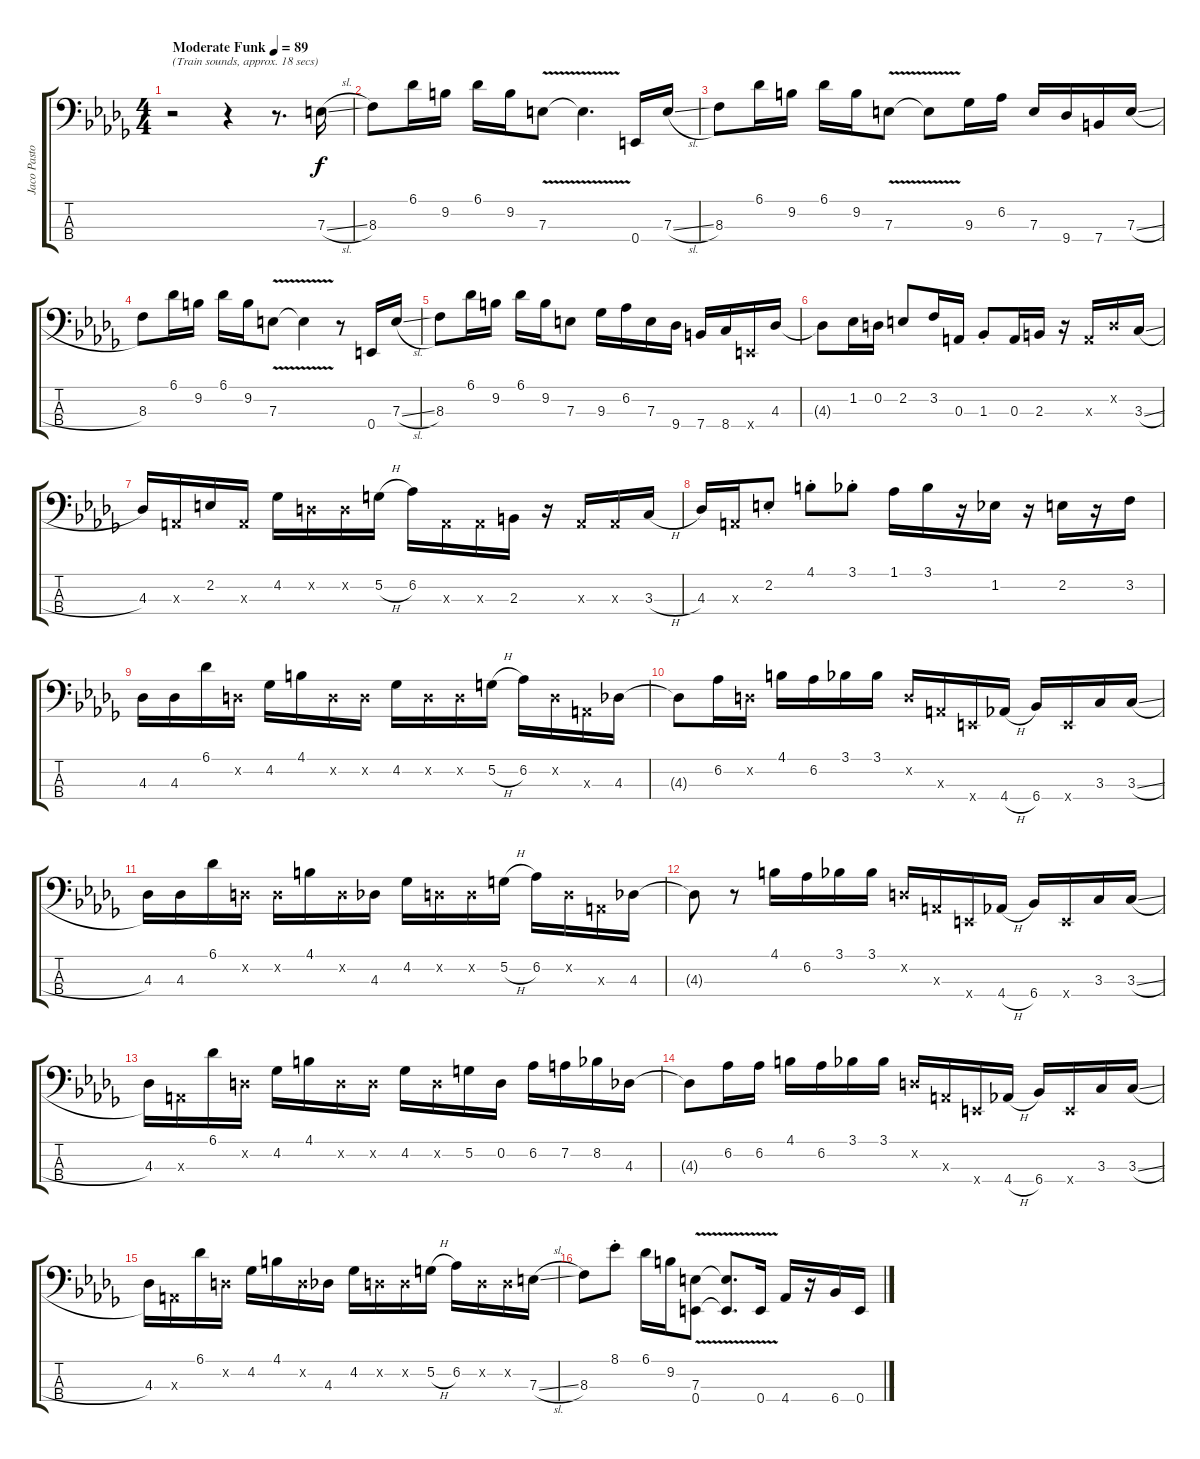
\track ("Jaco Pastorius" "Jaco Pasto") {instrument electricbassfinger}
\staff {score tabs}
\tuning (G2 D2 A1 E1) {hide}
\ts (4 4)
\tempo (89 "Moderate Funk")
\clef f4
\ks db
r.2{txt "(Train sounds, approx. 18 secs)" dy f instrument electricbassfinger} r.4 r.8{d} 7.3{sl}.16 |
8.3.8 6.1.16 9.2.16 6.1.16 9.2.16 7.3{v}.8 7.3{t}.4{d} 0.4.16 7.3{sl}.16 |
8.3.8 6.1.16 9.2.16 6.1.16 9.2.16 7.3{v}.8 7.3{t}.8 9.3.16 6.2.16 7.3.16 9.4.16 7.4.16 7.3{sl}.16 |
8.3.8 6.1.16 9.2.16 6.1.16 9.2.16 7.3{v}.8 7.3{t}.4 r.8 0.4.16 7.3{sl}.16 |
8.3.8 6.1.16 9.2.16 6.1.16 9.2.16 7.3.8 9.3.16 6.2.16 7.3.16 9.4.16 7.4.16 8.4.16 0.4{x}.16 4.3.16 |
4.3{t}.8 1.2.16 0.2.16 2.2.8 3.2.16 0.3.16 1.3{st}.8 0.3.16 2.3.16 r.16 0.3{x}.16 0.2{x}.16 3.3{sl}.16 |
4.3.16 0.3{x}.16 2.2.16 0.3{x}.16 4.2.16 0.2{x}.16 0.2{x}.16 5.2{h}.16 6.2.16 0.3{x}.16 0.3{x}.16 2.3.16 r.16 0.3{x}.16 0.3{x}.16 3.3{h}.16 |
4.3.16 0.3{x}.16 2.2{st}.8 4.1{st}.8 3.1{st}.8 1.1.16 3.1.16 r.16 1.2.16 r.16 2.2.16 r.16 3.2.16 |
4.3.16 4.3.16 6.1.16 0.2{x}.16 4.2.16 4.1.16 0.2{x}.16 0.2{x}.16 4.2.16 0.2{x}.16 0.2{x}.16 5.2{h}.16 6.2.16 0.2{x}.16 0.3{x}.16 4.3.16 |
4.3{t}.8 6.2.16 0.2{x}.16 4.1.16 6.2.16 3.1.16 3.1.16 0.2{x}.16 0.3{x}.16 0.4{x}.16 4.4{h}.16 6.4.16 0.4{x}.16 3.3.16 3.3{sl}.16 |
4.3.16 4.3.16 6.1.16 0.2{x}.16 0.2{x}.16 4.1.16 0.2{x}.16 4.3.16 4.2.16 0.2{x}.16 0.2{x}.16 5.2{h}.16 6.2.16 0.2{x}.16 0.3{x}.16 4.3.16 |
4.3{t}.8 r.8 4.1.16 6.2.16 3.1.16 3.1.16 0.2{x}.16 0.3{x}.16 0.4{x}.16 4.4{h}.16 6.4.16 0.4{x}.16 3.3.16 3.3{sl}.16 |
4.3.16 0.3{x}.16 6.1.16 0.2{x}.16 4.2.16 4.1.16 0.2{x}.16 0.2{x}.16 4.2.16 0.2{x}.16 5.2.16 0.2.16 6.2.16 7.2.16 8.2.16 4.3.16 |
4.3{t}.8 6.2.16 6.2.16 4.1.16 6.2.16 3.1.16 3.1.16 0.2{x}.16 0.3{x}.16 0.4{x}.16 4.4{h}.16 6.4.16 0.4{x}.16 3.3.16 3.3{sl}.16 |
4.3.16 0.3{x}.16 6.1.16 0.2{x}.16 4.2.16 4.1.16 0.2{x}.16 4.3.16 4.2.16 0.2{x}.16 0.2{x}.16 5.2{h}.16 6.2.16 0.2{x}.16 0.2{x}.16 7.3{sl}.16 |
8.3.8 8.1{st}.8 6.1.16 9.2.16 (7.3{v} 0.4{v}).8 (7.3{t} 0.4{t}).8{d} 0.4{v}.16 4.4.16 r.16 6.4.16 0.4.16
